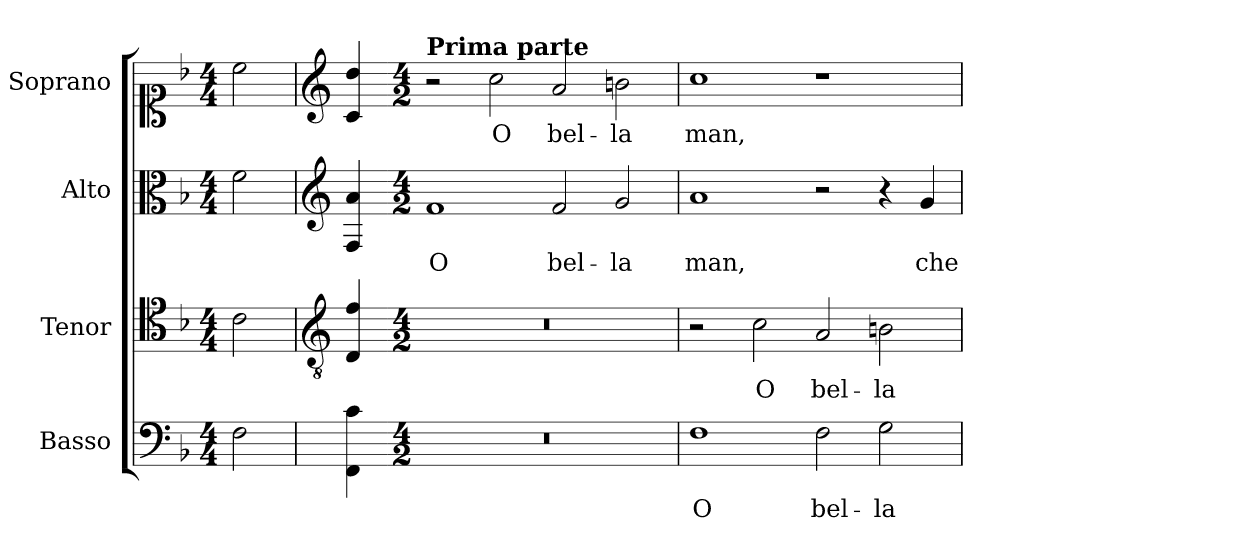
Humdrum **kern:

**kern	**text	**kern	**text	**kern	**text	**kern	**text
*part4	*part4	*part3	*part3	*part2	*part2	*part1	*part1
*staff4	*staff4	*staff3	*staff3	*staff2	*staff2	*staff1	*staff1
*I"Basso	*	*I"Tenor	*	*I"Alto	*	*I"Soprano	*
*	*	*I'T.	*	*I'A.	*	*I'Sop.	*
!!LO:PB:g=z
*clefF4	*	*clefC4	*	*clefC3	*	*clefC1	*
*	*	*ITrd7c12	*	*	*	*	*
*k[b-]	*	*k[b-]	*	*k[b-]	*	*k[b-]	*
*F:	*	*F:	*	*F:	*	*F:	*
*M4/4	*	*M4/4	*	*M4/4	*	*M4/4	*
=1	=1	=1	=1	=1	=1	=1	=1
!LO:N:head=open	!	!LO:N:head=open	!	!LO:N:head=open	!	!LO:N:head=open	!
2Fi\	.	2Ci\	.	2fi\	.	2cci\	.
=2	=2	=2	=2	=2	=2	=2	=2
*	*	*clefGv2	*	*clefG2	*	*clefG2	*
4FFi\ 4ci	.	4DDi/ 4Fi	.	4Fi/ 4ai	.	4ci/ 4ddi	.
=3-	=3-	=3-	=3-	=3-	=3-	=3-	=3-
*M4/2	*	*M4/2	*	*M4/2	*	*M4/2	*
!LO:N:vis=1	!	!LO:N:vis=1	!	!	!	!	!
!	!	!	!	!	!	!LO:TX:a:B:t=Prima parte	!
!	!	!	!	!	!LO:LY:b:color=#000000	!	!
0r	.	0r	.	1fi	O	2r	.
!	!	!	!	!	!	!	!LO:LY:b:color=#000000
.	.	.	.	.	.	2cci\	O
!	!	!	!	!	!LO:LY:b:color=#000000	!	!
!	!	!	!	!	!	!	!LO:LY:b:color=#000000
.	.	.	.	2fi/	bel-	2ai/	bel-
!	!	!	!	!	!LO:LY:b:color=#000000	!	!
!	!	!	!	!	!	!	!LO:LY:b:color=#000000
.	.	.	.	2gi/	-la	2bni\	-la
=4	=4	=4	=4	=4	=4	=4	=4
!	!LO:LY:b:color=#000000	!	!	!	!	!	!
!	!	!	!	!	!LO:LY:b:color=#000000	!	!
!	!	!	!	!	!	!	!LO:LY:b:color=#000000
1Fi	O	2r	.	1ai	man,	1cci	man,
!	!	!	!LO:LY:b:color=#000000	!	!	!	!
.	.	2Ci\	O	.	.	.	.
!	!LO:LY:b:color=#000000	!	!	!	!	!	!
!	!	!	!LO:LY:b:color=#000000	!	!	!	!
2Fi\	bel-	2AAi/	bel-	2r	.	1r	.
!	!LO:LY:b:color=#000000	!	!	!	!	!	!
!	!	!	!LO:LY:b:color=#000000	!	!	!	!
2Gi\	-la	2BBni\	-la	4r	.	.	.
!	!	!	!	!	!LO:LY:b:color=#000000	!	!
.	.	.	.	4gi/	che	.	.
=	=	=	=	=	=	=	=
*-	*-	*-	*-	*-	*-	*-	*-
